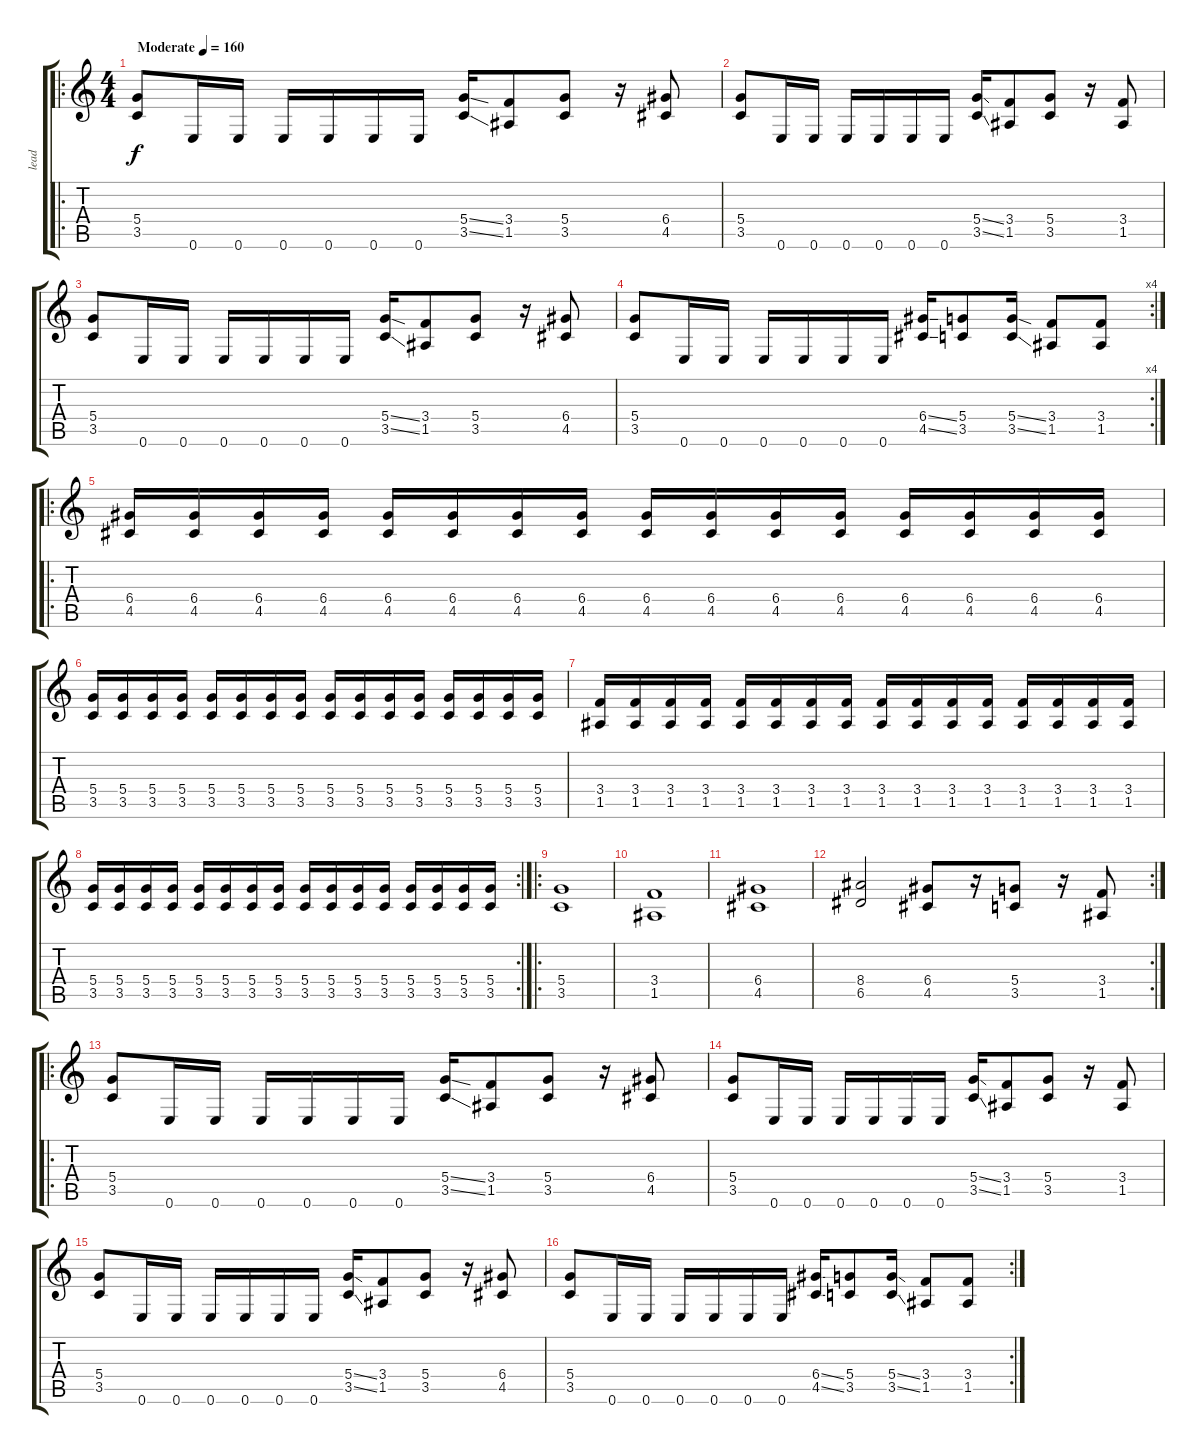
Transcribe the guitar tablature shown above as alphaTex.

\track ("lead" "lead") {instrument distortionguitar}
\staff {score tabs}
\tuning (E4 B3 G3 D3 A2 E2) {hide}
\ro
\ts (4 4)
\tempo (160 "Moderate")
\clef g2
\ks c
(5.4 3.5).8{dy f instrument distortionguitar} 0.6.16 0.6.16 0.6.16 0.6.16 0.6.16 0.6.16 (5.4{ss} 3.5{ss}).16 (3.4 1.5).8 (5.4 3.5).8 r.16 (6.4 4.5).8 |
(5.4 3.5).8 0.6.16 0.6.16 0.6.16 0.6.16 0.6.16 0.6.16 (5.4{ss} 3.5{ss}).16 (3.4 1.5).8 (5.4 3.5).8 r.16 (3.4 1.5).8 |
(5.4 3.5).8 0.6.16 0.6.16 0.6.16 0.6.16 0.6.16 0.6.16 (5.4{ss} 3.5{ss}).16 (3.4 1.5).8 (5.4 3.5).8 r.16 (6.4 4.5).8 |
\rc 4
(5.4 3.5).8 0.6.16 0.6.16 0.6.16 0.6.16 0.6.16 0.6.16 (6.4{ss} 4.5{ss}).16 (5.4 3.5).8 (5.4{ss} 3.5{ss}).16 (3.4 1.5).8 (3.4 1.5).8 |
\ro
(6.4 4.5).16 (6.4 4.5).16 (6.4 4.5).16 (6.4 4.5).16 (6.4 4.5).16 (6.4 4.5).16 (6.4 4.5).16 (6.4 4.5).16 (6.4 4.5).16 (6.4 4.5).16 (6.4 4.5).16 (6.4 4.5).16 (6.4 4.5).16 (6.4 4.5).16 (6.4 4.5).16 (6.4 4.5).16 |
(5.4 3.5).16 (5.4 3.5).16 (5.4 3.5).16 (5.4 3.5).16 (5.4 3.5).16 (5.4 3.5).16 (5.4 3.5).16 (5.4 3.5).16 (5.4 3.5).16 (5.4 3.5).16 (5.4 3.5).16 (5.4 3.5).16 (5.4 3.5).16 (5.4 3.5).16 (5.4 3.5).16 (5.4 3.5).16 |
(3.4 1.5).16 (3.4 1.5).16 (3.4 1.5).16 (3.4 1.5).16 (3.4 1.5).16 (3.4 1.5).16 (3.4 1.5).16 (3.4 1.5).16 (3.4 1.5).16 (3.4 1.5).16 (3.4 1.5).16 (3.4 1.5).16 (3.4 1.5).16 (3.4 1.5).16 (3.4 1.5).16 (3.4 1.5).16 |
\rc 2
(5.4 3.5).16 (5.4 3.5).16 (5.4 3.5).16 (5.4 3.5).16 (5.4 3.5).16 (5.4 3.5).16 (5.4 3.5).16 (5.4 3.5).16 (5.4 3.5).16 (5.4 3.5).16 (5.4 3.5).16 (5.4 3.5).16 (5.4 3.5).16 (5.4 3.5).16 (5.4 3.5).16 (5.4 3.5).16 |
\ro
(5.4 3.5).1 |
(3.4 1.5).1 |
(6.4 4.5).1 |
\rc 2
(8.4 6.5).2 (6.4 4.5).8 r.16 (5.4 3.5).8 r.16 (3.4 1.5).8 |
\ro
(5.4 3.5).8 0.6.16 0.6.16 0.6.16 0.6.16 0.6.16 0.6.16 (5.4{ss} 3.5{ss}).16 (3.4 1.5).8 (5.4 3.5).8 r.16 (6.4 4.5).8 |
(5.4 3.5).8 0.6.16 0.6.16 0.6.16 0.6.16 0.6.16 0.6.16 (5.4{ss} 3.5{ss}).16 (3.4 1.5).8 (5.4 3.5).8 r.16 (3.4 1.5).8 |
(5.4 3.5).8 0.6.16 0.6.16 0.6.16 0.6.16 0.6.16 0.6.16 (5.4{ss} 3.5{ss}).16 (3.4 1.5).8 (5.4 3.5).8 r.16 (6.4 4.5).8 |
\rc 2
(5.4 3.5).8 0.6.16 0.6.16 0.6.16 0.6.16 0.6.16 0.6.16 (6.4{ss} 4.5{ss}).16 (5.4 3.5).8 (5.4{ss} 3.5{ss}).16 (3.4 1.5).8 (3.4 1.5).8
